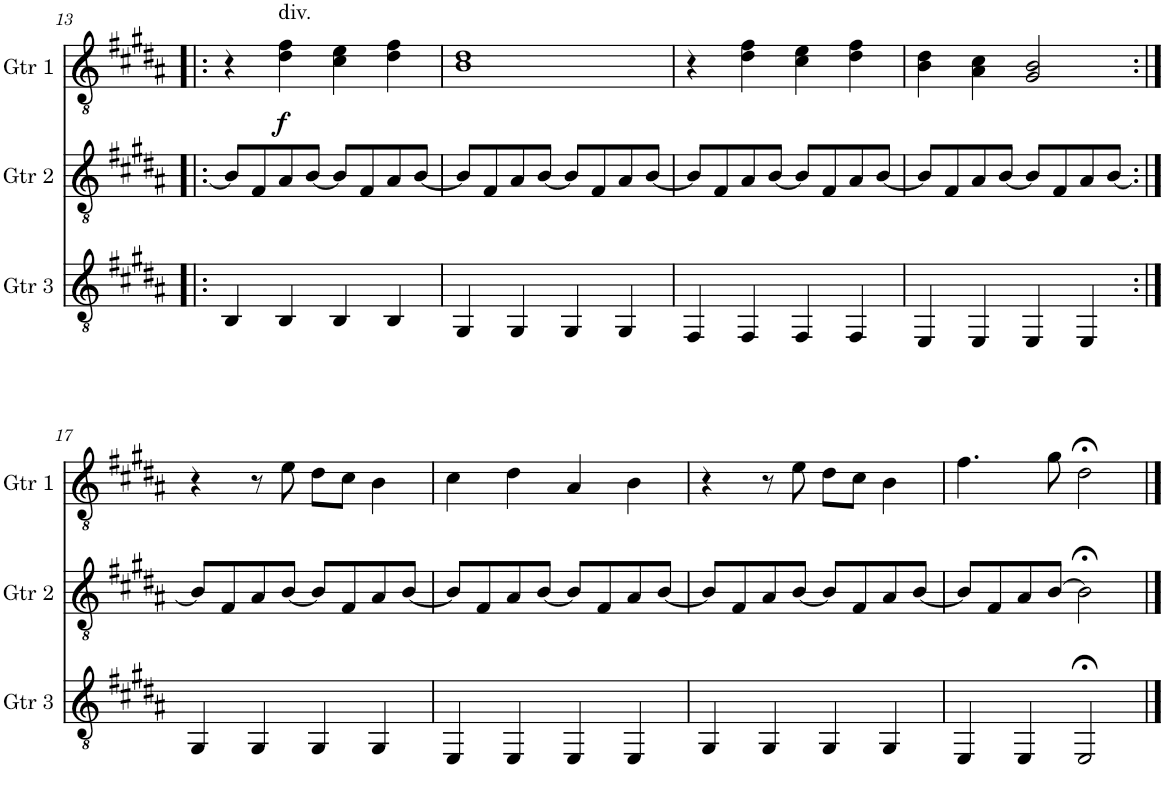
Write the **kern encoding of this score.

**kern	**kern	**kern	**dynam
*part3	*part2	*part1	*part1
*staff3	*staff2	*staff1	*staff1
*I"Guitar 3	*I"Guitar 2	*I"Guitar 1	*
*I'Gtr 3	*I'Gtr 2	*I'Gtr 1	*
!!LO:PB:g=z
*clefGv2	*clefGv2	*clefGv2	*
*k[f#c#g#d#a#]	*k[f#c#g#d#a#]	*k[f#c#g#d#a#]	*
*M4/4	*M4/4	*M4/4	*
=13!|:	=13!|:	=13!|:	=13!|:
4BB/	8B/L]	4r	.
.	8F#/	.	.
!	!	!LO:TX:a:t=div.	!
!	!	!	!LO:DY:b
4BB/	8A#/	4d#\ 4f#\	f
.	[8B/J	.	.
4BB/	8B/L]	4c#\ 4e\	.
.	8F#/	.	.
4BB/	8A#/	4d#\ 4f#\	.
.	[8B/J	.	.
=14	=14	=14	=14
4GG#/	8B/L]	1B 1d#	.
.	8F#/	.	.
4GG#/	8A#/	.	.
.	[8B/J	.	.
4GG#/	8B/L]	.	.
.	8F#/	.	.
4GG#/	8A#/	.	.
.	[8B/J	.	.
=15	=15	=15	=15
4FF#/	8B/L]	4r	.
.	8F#/	.	.
4FF#/	8A#/	4d#\ 4f#\	.
.	[8B/J	.	.
4FF#/	8B/L]	4c#\ 4e\	.
.	8F#/	.	.
4FF#/	8A#/	4d#\ 4f#\	.
.	[8B/J	.	.
=16	=16	=16	=16
4EE/	8B/L]	4B\ 4d#\	.
.	8F#/	.	.
4EE/	8A#/	4A#\ 4c#\	.
.	[8B/J	.	.
4EE/	8B/L]	2G#/ 2B/	.
.	8F#/	.	.
4EE/	8A#/	.	.
.	[8B/J	.	.
!!LO:LB:g=z
=17:|!	=17:|!	=17:|!	=17:|!
4GG#/	8B/L]	4r	.
.	8F#/	.	.
4GG#/	8A#/	8r	.
.	[8B/J	8e\	.
4GG#/	8B/L]	8d#\L	.
.	8F#/	8c#\J	.
4GG#/	8A#/	4B\	.
.	[8B/J	.	.
=18	=18	=18	=18
4EE/	8B/L]	4c#\	.
.	8F#/	.	.
4EE/	8A#/	4d#\	.
.	[8B/J	.	.
4EE/	8B/L]	4A#/	.
.	8F#/	.	.
4EE/	8A#/	4B\	.
.	[8B/J	.	.
=19	=19	=19	=19
4GG#/	8B/L]	4r	.
.	8F#/	.	.
4GG#/	8A#/	8r	.
.	[8B/J	8e\	.
4GG#/	8B/L]	8d#\L	.
.	8F#/	8c#\J	.
4GG#/	8A#/	4B\	.
.	[8B/J	.	.
=20	=20	=20	=20
4EE/	8B/L]	4.f#\	.
.	8F#/	.	.
4EE/	8A#/	.	.
.	[8B/J	8g#\	.
2EE;</	2B;<\]	2d#;<\	.
==	==	==	==
*-	*-	*-	*-
